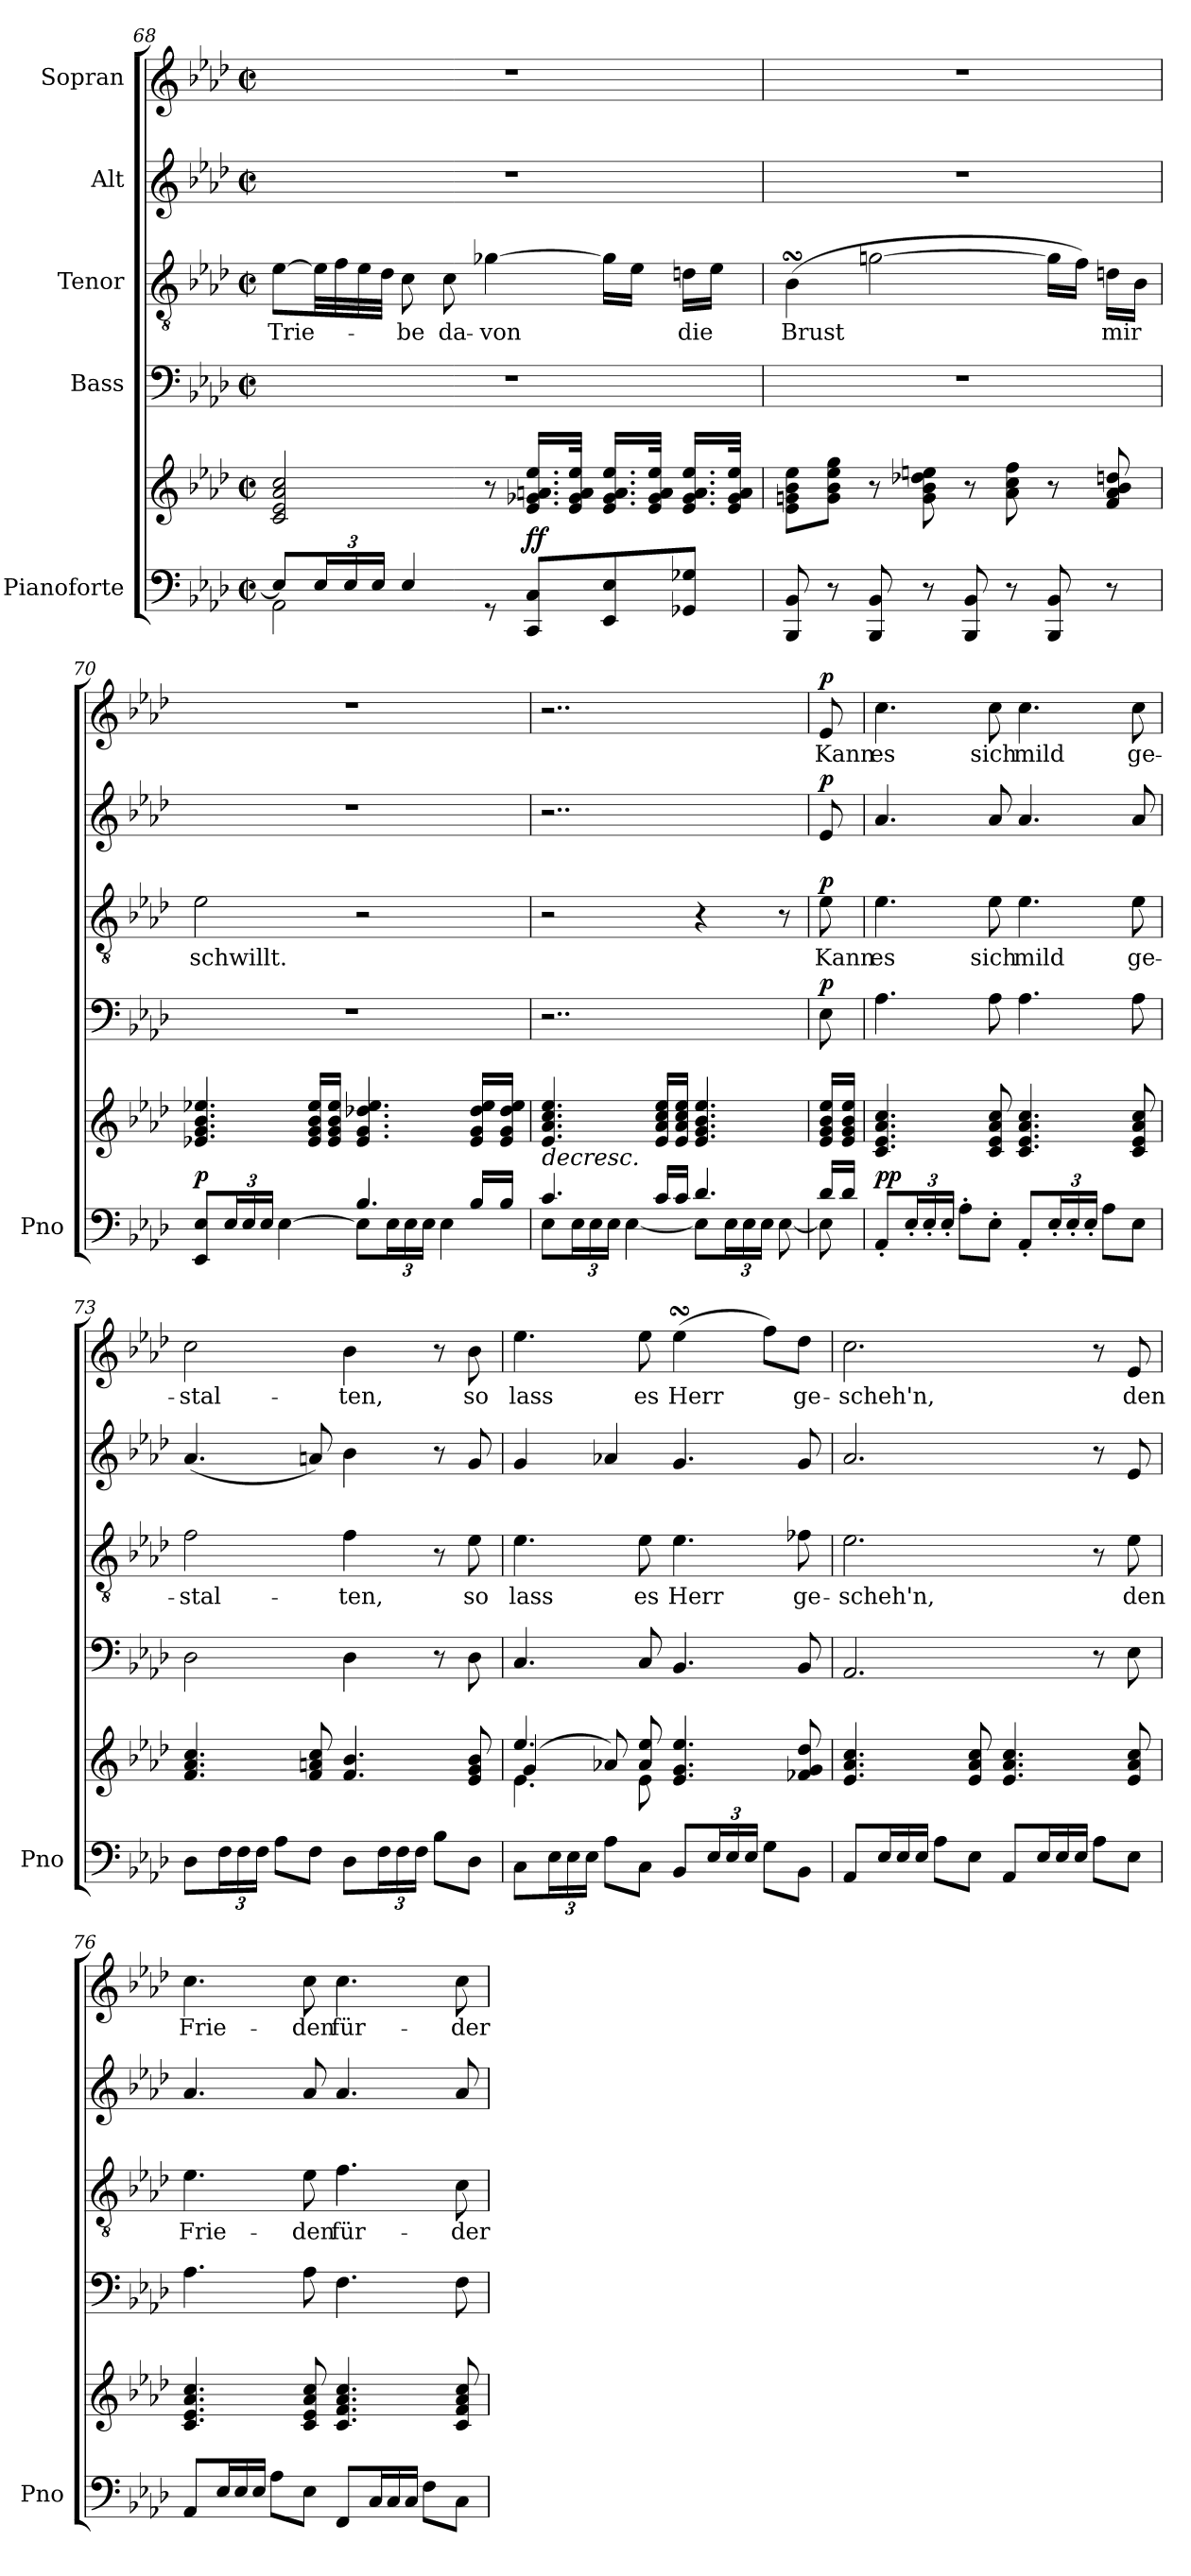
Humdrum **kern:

**kern	**kern	**dynam	**kern	**dynam	**kern	**text	**dynam	**kern	**dynam	**kern	**text	**dynam
*part5	*part5	*part5	*part4	*part4	*part3	*part3	*part3	*part2	*part2	*part1	*part1	*part1
*staff6	*staff5	*staff5/6	*staff4	*staff4	*staff3	*staff3	*staff3	*staff2	*staff2	*staff1	*staff1	*staff1
*I"Pianoforte	*	*	*I"Bass	*	*I"Tenor	*	*	*I"Alt	*	*I"Sopran	*	*
*I'Pno	*	*	*	*	*	*	*	*	*	*	*	*
*clefF4	*clefG2	*	*clefF4	*	*clefGv2	*	*	*clefG2	*	*clefG2	*	*
*k[b-e-a-d-]	*k[b-e-a-d-]	*	*k[b-e-a-d-]	*	*k[b-e-a-d-]	*	*	*k[b-e-a-d-]	*	*k[b-e-a-d-]	*	*
*M2/2	*M2/2	*	*M2/2	*	*M2/2	*	*	*M2/2	*	*M2/2	*	*
*met(c|)	*met(c|)	*	*met(c|)	*	*met(c|)	*	*	*met(c|)	*	*met(c|)	*	*
=68	=68	=68	=68	=68	=68	=68	=68	=68	=68	=68	=68	=68
*^	*	*	*	*	*	*	*	*	*	*	*	*
!	!	!	!	!	!	!	!LO:LY:b	!	!	!	!	!	!
8E-/L]	2AA-\	2c/ 2e-/ 2a-/ 2cc/	.	1r	.	[8e-\L	Trie-	.	1r	.	1r	.	.
*Xbrackettup	*	*	*	*	*	*	*	*	*	*	*	*	*
24E-/L	.	.	.	.	.	32e-\LL]	.	.	.	.	.	.	.
.	.	.	.	.	.	32f\	.	.	.	.	.	.	.
24E-/	.	.	.	.	.	.	.	.	.	.	.	.	.
.	.	.	.	.	.	32e-\	.	.	.	.	.	.	.
24E-/JJ	.	.	.	.	.	.	.	.	.	.	.	.	.
.	.	.	.	.	.	32d-\JJJ	.	.	.	.	.	.	.
!	!	!	!	!	!	!	!LO:LY:b	!	!	!	!	!	!
4E-/	.	.	.	.	.	8c\	-be	.	.	.	.	.	.
!	!	!	!	!	!	!	!LO:LY:b	!	!	!	!	!	!
.	.	.	.	.	.	8c\	da-	.	.	.	.	.	.
!	!	!	!	!	!	!	!LO:LY:b	!	!	!	!	!	!
8rGG	2ryy	8r	.	.	.	[4g-X\	-von	.	.	.	.	.	.
!	!	!	!LO:DY:a=2	!	!	!	!	!	!	!	!	!	!
8CC/ 8C/L	.	16.e-/ 16.g-X/ 16.an/ 16.ee-/LL	ff	.	.	.	.	.	.	.	.	.	.
.	.	32e-/ 32g-/ 32a/ 32ee-/JJk	.	.	.	.	.	.	.	.	.	.	.
8EE-/ 8E-/	.	16.e-/ 16.g-/ 16.a/ 16.ee-/LL	.	.	.	16g-\LL]	.	.	.	.	.	.	.
.	.	.	.	.	.	16e-\JJ	.	.	.	.	.	.	.
.	.	32e-/ 32g-/ 32a/ 32ee-/JJk	.	.	.	.	.	.	.	.	.	.	.
!	!	!	!	!	!	!	!LO:LY:b	!	!	!	!	!	!
8GG-X/ 8G-X/J	.	16.e-/ 16.g-/ 16.a/ 16.ee-/LL	.	.	.	16dn\LL	die	.	.	.	.	.	.
.	.	.	.	.	.	16e-\JJ	.	.	.	.	.	.	.
.	.	32e-/ 32g-/ 32a/ 32ee-/JJk	.	.	.	.	.	.	.	.	.	.	.
*v	*v	*	*	*	*	*	*	*	*	*	*	*	*
!!LO:LB:g=z
=69	=69	=69	=69	=69	=69	=69	=69	=69	=69	=69	=69	=69
!	!	!	!	!	!	!LO:LY:b	!	!	!	!	!	!
8BBB-/ 8BB-/	8e-\ 8gn\ 8b-\ 8ee-\L	.	1r	.	(4B-sSSS\	Brust	.	1r	.	1r	.	.
8r	8g\ 8b-\ 8ee-\ 8gg\J	.	.	.	.	.	.	.	.	.	.	.
8BBB-/ 8BB-/	8r	.	.	.	[2gn\	.	.	.	.	.	.	.
8r	8g\ 8b-\ 8dd-X\ 8een\	.	.	.	.	.	.	.	.	.	.	.
8BBB-/ 8BB-/	8r	.	.	.	.	.	.	.	.	.	.	.
8r	8a-\ 8cc\ 8ff\	.	.	.	.	.	.	.	.	.	.	.
8BBB-/ 8BB-/	8r	.	.	.	16g\LL]	.	.	.	.	.	.	.
.	.	.	.	.	16f\JJ)	.	.	.	.	.	.	.
!	!	!	!	!	!	!LO:LY:b	!	!	!	!	!	!
8r	8f/ 8a-/ 8b-/ 8ddn/	.	.	.	16dn\LL	mir	.	.	.	.	.	.
.	.	.	.	.	16B-\JJ	.	.	.	.	.	.	.
=70	=70	=70	=70	=70	=70	=70	=70	=70	=70	=70	=70	=70
*^	*	*	*	*	*	*	*	*	*	*	*	*
!	!	!	!LO:DY:a=2	!	!	!	!LO:LY:b	!	!	!	!	!	!
8EE-/ 8E-/L	4ryy	4.e-X/ 4.g/ 4.b-/ 4.ee-X/	p	1r	.	2e-\	schwillt.	.	1r	.	1r	.	.
24E-/L	.	.	.	.	.	.	.	.	.	.	.	.	.
24E-/	.	.	.	.	.	.	.	.	.	.	.	.	.
24E-/JJ	.	.	.	.	.	.	.	.	.	.	.	.	.
4ryy	[4E-\	.	.	.	.	.	.	.	.	.	.	.	.
.	.	16e-/ 16g/ 16b-/ 16ee-/LL	.	.	.	.	.	.	.	.	.	.	.
.	.	16e-/ 16g/ 16b-/ 16ee-/JJ	.	.	.	.	.	.	.	.	.	.	.
4.B-/	8E-\L]	4.e-/ 4.g/ 4.dd-X/ 4.ee-/	.	.	.	2r	.	.	.	.	.	.	.
.	24E-\L	.	.	.	.	.	.	.	.	.	.	.	.
.	24E-\	.	.	.	.	.	.	.	.	.	.	.	.
.	24E-\JJ	.	.	.	.	.	.	.	.	.	.	.	.
.	4E-\	.	.	.	.	.	.	.	.	.	.	.	.
16B-/LL	.	16e-/ 16g/ 16dd-/ 16ee-/LL	.	.	.	.	.	.	.	.	.	.	.
16B-/JJ	.	16e-/ 16g/ 16dd-/ 16ee-/JJ	.	.	.	.	.	.	.	.	.	.	.
=71	=71	=71	=71	=71	=71	=71	=71	=71	=71	=71	=71	=71	=71
!LO:TX:a:i:t=decresc.	!	!	!	!	!	!	!	!	!	!	!	!	!
4.c/	8E-\L	4.e-/ 4.a-/ 4.cc/ 4.ee-/	.	2..r	.	2r	.	.	2..r	.	2..r	.	.
.	24E-\L	.	.	.	.	.	.	.	.	.	.	.	.
.	24E-\	.	.	.	.	.	.	.	.	.	.	.	.
.	24E-\JJ	.	.	.	.	.	.	.	.	.	.	.	.
.	[4E-\	.	.	.	.	.	.	.	.	.	.	.	.
16c/LL	.	16e-/ 16a-/ 16cc/ 16ee-/LL	.	.	.	.	.	.	.	.	.	.	.
16c/JJ	.	16e-/ 16a-/ 16cc/ 16ee-/JJ	.	.	.	.	.	.	.	.	.	.	.
4.d-/	8E-\L]	4.e-/ 4.g/ 4.b-/ 4.ee-/	.	.	.	4r	.	.	.	.	.	.	.
.	24E-\L	.	.	.	.	.	.	.	.	.	.	.	.
.	24E-\	.	.	.	.	.	.	.	.	.	.	.	.
.	24E-\JJ	.	.	.	.	.	.	.	.	.	.	.	.
.	[8E-\	.	.	.	.	8r	.	.	.	.	.	.	.
!!LO:LB:g=z
=71X4	=71X4	=71X4	=71X4	=71X4	=71X4	=71X4	=71X4	=71X4	=71X4	=71X4	=71X4	=71X4	=71X4
!	!	!	!	!	!LO:DY:a	!	!LO:LY:b	!LO:DY:a	!	!LO:DY:a	!	!LO:LY:b	!LO:DY:a
16d-/LL	8E-\]	16e-/ 16g/ 16b-/ 16ee-/LL	.	8E-\	p	8e-\	Kann	p	8e-/	p	8e-/	Kann	p
16d-/JJ	.	16e-/ 16g/ 16b-/ 16ee-/JJ	.	.	.	.	.	.	.	.	.	.	.
*v	*v	*	*	*	*	*	*	*	*	*	*	*	*
=72	=72	=72	=72	=72	=72	=72	=72	=72	=72	=72	=72	=72
!	!	!LO:DY:a=2	!	!	!	!LO:LY:b	!	!	!	!	!LO:LY:b	!
8AA-'/L	4.c/ 4.e-/ 4.a-/ 4.cc/	pp	4.A-\	.	4.e-\	es	.	4.a-/	.	4.cc\	es	.
24E-'/L	.	.	.	.	.	.	.	.	.	.	.	.
24E-'/	.	.	.	.	.	.	.	.	.	.	.	.
24E-'/JJ	.	.	.	.	.	.	.	.	.	.	.	.
8A-'\L	.	.	.	.	.	.	.	.	.	.	.	.
!	!	!	!	!	!	!LO:LY:b	!	!	!	!	!LO:LY:b	!
8E-'\J	8c/ 8e-/ 8a-/ 8cc/	.	8A-\	.	8e-\	sich	.	8a-/	.	8cc\	sich	.
!	!	!	!	!	!	!LO:LY:b	!	!	!	!	!LO:LY:b	!
8AA-'/L	4.c/ 4.e-/ 4.a-/ 4.cc/	.	4.A-\	.	4.e-\	mild	.	4.a-/	.	4.cc\	mild	.
24E-'/L	.	.	.	.	.	.	.	.	.	.	.	.
24E-'/	.	.	.	.	.	.	.	.	.	.	.	.
24E-'/JJ	.	.	.	.	.	.	.	.	.	.	.	.
8A-\L	.	.	.	.	.	.	.	.	.	.	.	.
!	!	!	!	!	!	!LO:LY:b	!	!	!	!	!LO:LY:b	!
8E-\J	8c/ 8e-/ 8a-/ 8cc/	.	8A-\	.	8e-\	ge-	.	8a-/	.	8cc\	ge-	.
=73	=73	=73	=73	=73	=73	=73	=73	=73	=73	=73	=73	=73
!	!	!	!	!	!	!LO:LY:b	!	!	!	!	!LO:LY:b	!
8D-\L	4.f/ 4.a-/ 4.cc/	.	2D-\	.	2f\	-stal-	.	(4.a-/	.	2cc\	-stal-	.
24F\L	.	.	.	.	.	.	.	.	.	.	.	.
24F\	.	.	.	.	.	.	.	.	.	.	.	.
24F\JJ	.	.	.	.	.	.	.	.	.	.	.	.
8A-\L	.	.	.	.	.	.	.	.	.	.	.	.
8F\J	8f/ 8an/ 8cc/	.	.	.	.	.	.	8an/)	.	.	.	.
!	!	!	!	!	!	!LO:LY:b	!	!	!	!	!LO:LY:b	!
8D-\L	4.f/ 4.b-/	.	4D-\	.	4f\	-ten,	.	4b-\	.	4b-\	-ten,	.
24F\L	.	.	.	.	.	.	.	.	.	.	.	.
24F\	.	.	.	.	.	.	.	.	.	.	.	.
24F\JJ	.	.	.	.	.	.	.	.	.	.	.	.
8B-\L	.	.	8r	.	8r	.	.	8r	.	8r	.	.
!	!	!	!	!	!	!LO:LY:b	!	!	!	!	!LO:LY:b	!
8D-\J	8e-/ 8g/ 8b-/	.	8D-\	.	8e-\	so	.	8g/	.	8b-\	so	.
=74	=74	=74	=74	=74	=74	=74	=74	=74	=74	=74	=74	=74
*	*^	*	*	*	*	*	*	*	*	*	*	*
*	*	*^	*	*	*	*	*	*	*	*	*	*	*
!	!	!	!	!	!	!	!	!LO:LY:b	!	!	!	!	!LO:LY:b	!
8C\L	4.ee-/	4.e-\	(4g/	.	4.C/	.	4.e-\	lass	.	4g/	.	4.ee-\	lass	.
24E-\L	.	.	.	.	.	.	.	.	.	.	.	.	.	.
24E-\	.	.	.	.	.	.	.	.	.	.	.	.	.	.
24E-\JJ	.	.	.	.	.	.	.	.	.	.	.	.	.	.
8A-\L	.	.	8a-X/)	.	.	.	.	.	.	4a-X/	.	.	.	.
!	!	!	!	!	!	!	!	!LO:LY:b	!	!	!	!	!LO:LY:b	!
8C\J	8a-/ 8ee-/	8e-\	2ryy	.	8C/	.	8e-\	es	.	.	.	8ee-\	es	.
!	!	!	!	!	!	!	!	!LO:LY:b	!	!	!	!	!LO:LY:b	!
8BB-/L	4.e-/ 4.g/ 4.ee-/	2ryy	.	.	4.BB-/	.	4.e-\	Herr	.	4.g/	.	(4ee-sSSS\	Herr	.
24E-/L	.	.	.	.	.	.	.	.	.	.	.	.	.	.
24E-/	.	.	.	.	.	.	.	.	.	.	.	.	.	.
24E-/JJ	.	.	.	.	.	.	.	.	.	.	.	.	.	.
8G\L	.	.	.	.	.	.	.	.	.	.	.	8ff\L)	.	.
!	!	!	!	!	!	!	!	!LO:LY:b	!	!	!	!	!LO:LY:b	!
8BB-\J	8f-X/ 8g/ 8dd-/	.	8ryy	.	8BB-/	.	8f-X\	ge-	.	8g/	.	8dd-\J	ge-	.
!!LO:PB:g=z
=75	=75	=75	=75	=75	=75	=75	=75	=75	=75	=75	=75	=75	=75	=75
!	!	!	!	!	!	!	!	!LO:LY:b	!	!	!	!	!LO:LY:b	!
*	*v	*v	*v	*	*	*	*	*	*	*	*	*	*	*
8AA-/L	4.e-/ 4.a-/ 4.cc/	.	2.AA-/	.	2.e-\	-scheh'n,	.	2.a-/	.	2.cc\	-scheh'n,	.
*Xtuplet	*	*	*	*	*	*	*	*	*	*	*	*
24E-/L	.	.	.	.	.	.	.	.	.	.	.	.
24E-/	.	.	.	.	.	.	.	.	.	.	.	.
24E-/JJ	.	.	.	.	.	.	.	.	.	.	.	.
8A-\L	.	.	.	.	.	.	.	.	.	.	.	.
8E-\J	8e-/ 8a-/ 8cc/	.	.	.	.	.	.	.	.	.	.	.
8AA-/L	4.e-/ 4.a-/ 4.cc/	.	.	.	.	.	.	.	.	.	.	.
24E-/L	.	.	.	.	.	.	.	.	.	.	.	.
24E-/	.	.	.	.	.	.	.	.	.	.	.	.
24E-/JJ	.	.	.	.	.	.	.	.	.	.	.	.
8A-\L	.	.	8r	.	8r	.	.	8r	.	8r	.	.
!	!	!	!	!	!	!LO:LY:b	!	!	!	!	!LO:LY:b	!
8E-\J	8e-/ 8a-/ 8cc/	.	8E-\	.	8e-\	den	.	8e-/	.	8e-/	den	.
=76	=76	=76	=76	=76	=76	=76	=76	=76	=76	=76	=76	=76
!	!	!	!	!	!	!LO:LY:b	!	!	!	!	!LO:LY:b	!
8AA-/L	4.c/ 4.e-/ 4.a-/ 4.cc/	.	4.A-\	.	4.e-\	Frie-	.	4.a-/	.	4.cc\	Frie-	.
24E-/L	.	.	.	.	.	.	.	.	.	.	.	.
24E-/	.	.	.	.	.	.	.	.	.	.	.	.
24E-/JJ	.	.	.	.	.	.	.	.	.	.	.	.
8A-\L	.	.	.	.	.	.	.	.	.	.	.	.
!	!	!	!	!	!	!LO:LY:b	!	!	!	!	!LO:LY:b	!
8E-\J	8c/ 8e-/ 8a-/ 8cc/	.	8A-\	.	8e-\	-den	.	8a-/	.	8cc\	-den	.
!	!	!	!	!	!	!LO:LY:b	!	!	!	!	!LO:LY:b	!
8FF/L	4.c/ 4.f/ 4.a-/ 4.cc/	.	4.F\	.	4.f\	für-	.	4.a-/	.	4.cc\	für-	.
24C/L	.	.	.	.	.	.	.	.	.	.	.	.
24C/	.	.	.	.	.	.	.	.	.	.	.	.
24C/JJ	.	.	.	.	.	.	.	.	.	.	.	.
8F\L	.	.	.	.	.	.	.	.	.	.	.	.
!	!	!	!	!	!	!LO:LY:b	!	!	!	!	!LO:LY:b	!
8C\J	8c/ 8f/ 8a-/ 8cc/	.	8F\	.	8c\	-der	.	8a-/	.	8cc\	-der	.
=	=	=	=	=	=	=	=	=	=	=	=	=
*-	*-	*-	*-	*-	*-	*-	*-	*-	*-	*-	*-	*-
